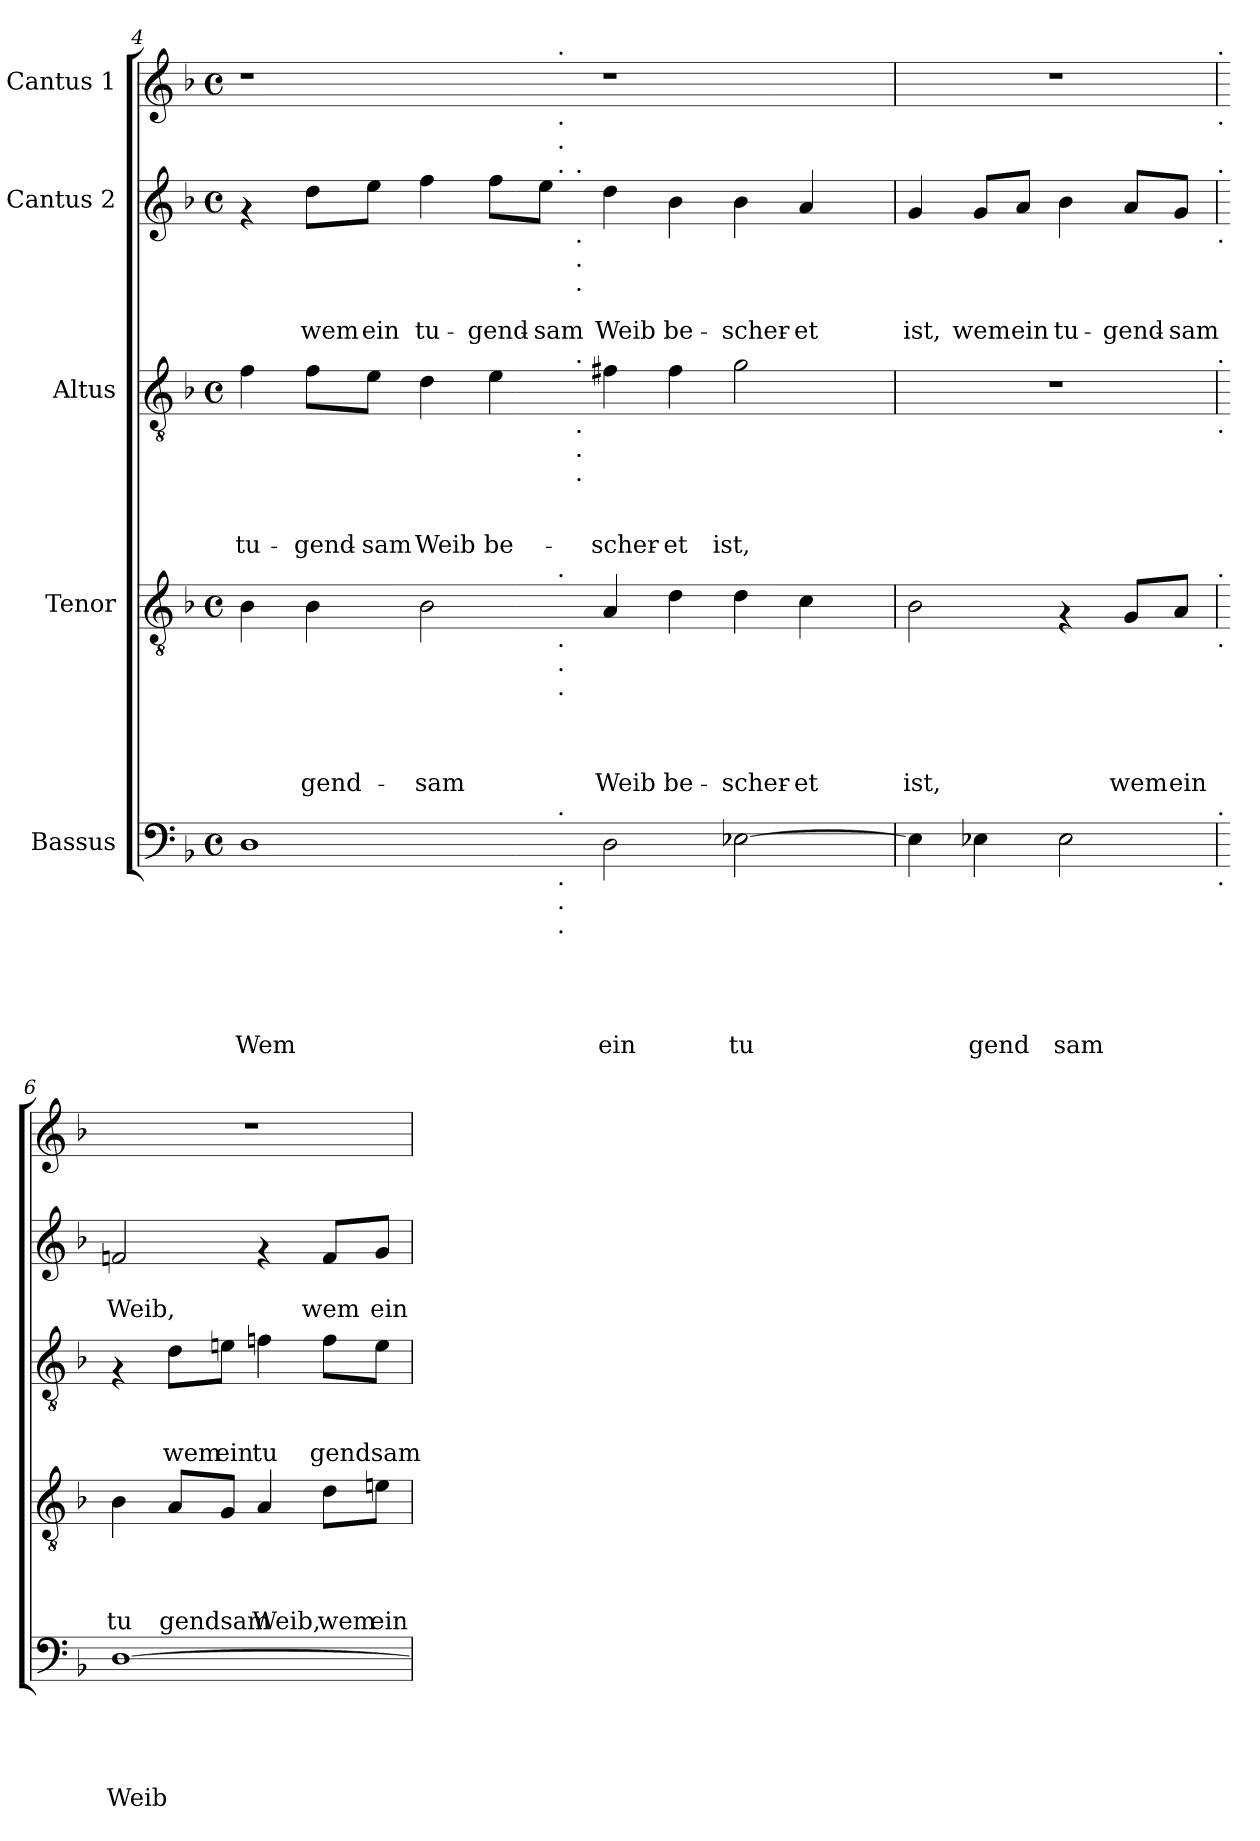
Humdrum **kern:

**kern	**text	**text	**text	**text	**text	**kern	**text	**text	**text	**text	**kern	**text	**text	**text	**kern	**text	**text	**kern
*part5	*part5	*part5	*part5	*part5	*part5	*part4	*part4	*part4	*part4	*part4	*part3	*part3	*part3	*part3	*part2	*part2	*part2	*part1
*staff5	*staff5	*staff5	*staff5	*staff5	*staff5	*staff4	*staff4	*staff4	*staff4	*staff4	*staff3	*staff3	*staff3	*staff3	*staff2	*staff2	*staff2	*staff1
*I"Bassus	*	*	*	*	*	*I"Tenor	*	*	*	*	*I"Altus	*	*	*	*I"Cantus 2	*	*	*I"Cantus 1
!!LO:PB:g=z
*clefF4	*	*	*	*	*	*clefGv2	*	*	*	*	*clefGv2	*	*	*	*clefG2	*	*	*clefG2
*k[b-]	*	*	*	*	*	*k[b-]	*	*	*	*	*k[b-]	*	*	*	*k[b-]	*	*	*k[b-]
*F:	*	*	*	*	*	*F:	*	*	*	*	*F:	*	*	*	*F:	*	*	*F:
*M4/4	*	*	*	*	*	*M4/4	*	*	*	*	*M4/4	*	*	*	*M4/4	*	*	*M4/4
*met(c)	*	*	*	*	*	*met(c)	*	*	*	*	*met(c)	*	*	*	*met(c)	*	*	*met(c)
=4	=4	=4	=4	=4	=4	=4	=4	=4	=4	=4	=4	=4	=4	=4	=4	=4	=4	=4
!	!	!	!	!	!LO:LY:b	!	!	!	!	!	!	!	!	!LO:LY:b	!	!	!	!
*^	*	*	*	*	*	*^	*	*	*	*	*^	*	*	*	*^	*	*	*^
1D	2ryy	.	.	.	.	Wem	4B-\	2ryy	.	.	.	.	4f\	2...ryy	.	.	tu-	4rf	2...ryy	.	.	1r	2ryy
!	!	!	!	!	!	!	!	!	!	!	!	!LO:LY:b	!	!	!	!	!LO:LY:b	!	!	!	!LO:LY:b	!	!
.	.	.	.	.	.	.	4B-\	.	.	.	.	gend-	8f\L	.	.	.	-gend-	8dd\L	.	.	wem	.	.
!	!	!	!	!	!	!	!	!	!	!	!	!	!	!	!	!	!LO:LY:b	!	!	!	!LO:LY:b	!	!
.	.	.	.	.	.	.	.	.	.	.	.	.	8e\J	.	.	.	-sam	8ee\J	.	.	ein	.	.
!	!	!	!	!	!	!	!	!	!	!	!	!LO:LY:b	!	!	!	!	!LO:LY:b	!	!	!	!LO:LY:b	!	!
.	4ryy	.	.	.	.	.	2B-\	4ryy	.	.	.	-sam	4d\	.	.	.	Weib	4ff\	.	.	tu-	.	4ryy
!	!	!	!	!	!	!	!	!	!	!	!	!	!	!	!	!	!LO:LY:b	!	!	!	!LO:LY:b	!	!
.	8ryy	.	.	.	.	.	.	8ryy	.	.	.	.	4e\	.	.	.	be-	8ff\L	.	.	-gend-	.	8ryy
!	!	!	!	!	!	!	!	!	!	!	!	!	!	!	!	!	!	!	!	!	!LO:LY:b	!	!
.	32ryy	.	.	.	.	.	.	32ryy	.	.	.	.	.	.	.	.	.	8ee\J	.	.	-sam	.	32ryy
!	!	!	!	!	!	!	!	!	!	!	!	!	!	!	!	!	!	!	!	!	!	!	!LO:TX:a:t=.
!	!	!	!	!	!	!	!	!	!	!	!	!	!	!	!	!	!	!	!	!	!	!	!LO:TX:b:t=.
!	!	!	!	!	!	!	!	!	!	!	!	!	!	!	!	!	!	!	!	!	!	!	!LO:TX:b:t=.
!	!	!	!	!	!	!	!	!	!	!	!	!	!	!	!	!	!	!	!	!	!	!	!LO:TX:b:t=.
!	!	!	!	!	!	!	!	!LO:TX:a:t=.	!	!	!	!	!	!	!	!	!	!	!	!	!	!	!
!	!	!	!	!	!	!	!	!LO:TX:b:t=.	!	!	!	!	!	!	!	!	!	!	!	!	!	!	!
!	!	!	!	!	!	!	!	!LO:TX:b:t=.	!	!	!	!	!	!	!	!	!	!	!	!	!	!	!
!	!	!	!	!	!	!	!	!LO:TX:b:t=.	!	!	!	!	!	!	!	!	!	!	!	!	!	!	!
!	!LO:TX:a:t=.	!	!	!	!	!	!	!	!	!	!	!	!	!	!	!	!	!	!	!	!	!	!
!	!LO:TX:b:t=.	!	!	!	!	!	!	!	!	!	!	!	!	!	!	!	!	!	!	!	!	!	!
!	!LO:TX:b:t=.	!	!	!	!	!	!	!	!	!	!	!	!	!	!	!	!	!	!	!	!	!	!
!	!LO:TX:b:t=.	!	!	!	!	!	!	!	!	!	!	!	!	!	!	!	!	!	!	!	!	!	!
.	1ryy	.	.	.	.	.	.	1ryy	.	.	.	.	.	.	.	.	.	.	.	.	.	.	1ryy
!	!	!	!	!	!	!	!	!	!	!	!	!	!	!	!	!	!	!	!LO:TX:a:t=.	!	!	!	!
!	!	!	!	!	!	!	!	!	!	!	!	!	!	!	!	!	!	!	!LO:TX:b:t=.	!	!	!	!
!	!	!	!	!	!	!	!	!	!	!	!	!	!	!	!	!	!	!	!LO:TX:b:t=.	!	!	!	!
!	!	!	!	!	!	!	!	!	!	!	!	!	!	!	!	!	!	!	!LO:TX:b:t=.	!	!	!	!
!	!	!	!	!	!	!	!	!	!	!	!	!	!	!LO:TX:a:t=.	!	!	!	!	!	!	!	!	!
!	!	!	!	!	!	!	!	!	!	!	!	!	!	!LO:TX:b:t=.	!	!	!	!	!	!	!	!	!
!	!	!	!	!	!	!	!	!	!	!	!	!	!	!LO:TX:b:t=.	!	!	!	!	!	!	!	!	!
!	!	!	!	!	!	!	!	!	!	!	!	!	!	!LO:TX:b:t=.	!	!	!	!	!	!	!	!	!
.	.	.	.	.	.	.	.	.	.	.	.	.	.	1ryy	.	.	.	.	1ryy	.	.	.	.
!	!	!	!	!	!	!LO:LY:b	!	!	!	!	!	!LO:LY:b	!	!	!	!	!LO:LY:b	!	!	!	!LO:LY:b	!	!
2D\	.	.	.	.	.	ein	4A/	.	.	.	.	Weib	4f#X\	.	.	.	-scher-	4dd\	.	.	Weib	1r	.
!	!	!	!	!	!	!	!	!	!	!	!	!LO:LY:b	!	!	!	!	!LO:LY:b	!	!	!	!LO:LY:b	!	!
.	.	.	.	.	.	.	4d\	.	.	.	.	be-	4f#\	.	.	.	-et	4b-\	.	.	be-	.	.
!	!	!	!	!	!	!LO:LY:b	!	!	!	!	!	!LO:LY:b	!	!	!	!	!LO:LY:b	!	!	!	!LO:LY:b	!	!
[>2E-X\	.	.	.	.	.	tu	4d\	.	.	.	.	-scher-	2g\	.	.	.	ist,	4b-\	.	.	-scher-	.	.
!	!	!	!	!	!	!	!	!	!	!	!	!LO:LY:b	!	!	!	!	!	!	!	!	!LO:LY:b	!	!
.	.	.	.	.	.	.	4c\	.	.	.	.	-et	.	.	.	.	.	4a/	.	.	-et	.	.
.	16.ryy	.	.	.	.	.	.	16.ryy	.	.	.	.	.	.	.	.	.	.	.	.	.	.	16.ryy
.	.	.	.	.	.	.	.	.	.	.	.	.	.	16ryy	.	.	.	.	16ryy	.	.	.	.
=5	=5	=5	=5	=5	=5	=5	=5	=5	=5	=5	=5	=5	=5	=5	=5	=5	=5	=5	=5	=5	=5	=5	=5
!	!	!	!	!	!	!	!	!	!	!	!	!LO:LY:b	!	!	!	!	!	!	!	!	!LO:LY:b	!	!
*v	*v	*	*	*	*	*	*	*	*	*	*	*	*v	*v	*	*	*	*v	*v	*	*	*v	*v
*	*	*	*	*	*	*v	*v	*	*	*	*	*	*	*	*	*	*	*	*
4E-\]	.	.	.	.	.	2B-\	.	.	.	ist,	1r	.	.	.	4g/	.	ist,	1r
!	!	!	!	!	!LO:LY:b	!	!	!	!	!	!	!	!	!	!	!	!LO:LY:b	!
4E-X\	.	.	.	.	gend	.	.	.	.	.	.	.	.	.	8g/L	.	wem	.
!	!	!	!	!	!	!	!	!	!	!	!	!	!	!	!	!	!LO:LY:b	!
.	.	.	.	.	.	.	.	.	.	.	.	.	.	.	8a/J	.	ein	.
!	!	!	!	!	!LO:LY:b	!	!	!	!	!	!	!	!	!	!	!	!LO:LY:b	!
2E-\	.	.	.	.	sam	4rF	.	.	.	.	.	.	.	.	4b-\	.	tu-	.
!	!	!	!	!	!	!	!	!	!	!LO:LY:b	!	!	!	!	!	!	!LO:LY:b	!
.	.	.	.	.	.	8G/L	.	.	.	wem	.	.	.	.	8a/L	.	-gend-	.
!	!	!	!	!	!	!	!	!	!	!LO:LY:b	!	!	!	!	!	!	!LO:LY:b	!
.	.	.	.	.	.	8A/J	.	.	.	ein	.	.	.	.	8g/J	.	-sam	.
!	!	!	!	!	!	!	!	!	!	!	!	!	!	!	!	!	!	!LO:TX:a:t=.
!	!	!	!	!	!	!	!	!	!	!	!	!	!	!	!	!	!	!LO:TX:b:t=.
!	!	!	!	!	!	!	!	!	!	!	!	!	!	!	!LO:TX:a:t=.	!	!	!
!	!	!	!	!	!	!	!	!	!	!	!	!	!	!	!LO:TX:b:t=.	!	!	!
!	!	!	!	!	!	!	!	!	!	!	!LO:TX:a:t=.	!	!	!	!	!	!	!
!	!	!	!	!	!	!	!	!	!	!	!LO:TX:b:t=.	!	!	!	!	!	!	!
!	!	!	!	!	!	!LO:TX:a:t=.	!	!	!	!	!	!	!	!	!	!	!	!
!	!	!	!	!	!	!LO:TX:b:t=.	!	!	!	!	!	!	!	!	!	!	!	!
!LO:TX:a:t=.	!	!	!	!	!	!	!	!	!	!	!	!	!	!	!	!	!	!
!LO:TX:b:t=.	!	!	!	!	!	!	!	!	!	!	!	!	!	!	!	!	!	!
!!LO:PB:g=z
=6	=6	=6	=6	=6	=6	=6	=6	=6	=6	=6	=6	=6	=6	=6	=6	=6	=6	=6
!	!	!	!	!	!LO:LY:b	!	!	!	!	!LO:LY:b	!	!	!	!	!	!	!LO:LY:b	!
[>1D	.	.	.	.	Weib	4B-\	.	.	.	tu	4rF	.	.	.	2fni/	.	Weib,	1r
!	!	!	!	!	!	!	!	!	!	!LO:LY:b	!	!	!	!LO:LY:b	!	!	!	!
.	.	.	.	.	.	8A/L	.	.	.	gendsam	8d\L	.	.	wem	.	.	.	.
!	!	!	!	!	!	!	!	!	!	!	!	!	!	!LO:LY:b	!	!	!	!
.	.	.	.	.	.	8G/J	.	.	.	.	8en\J	.	.	ein	.	.	.	.
!	!	!	!	!	!	!	!	!	!	!LO:LY:b	!	!	!	!LO:LY:b	!	!	!	!
.	.	.	.	.	.	4A/	.	.	.	Weib,	4fn\	.	.	tu	4rf	.	.	.
!	!	!	!	!	!	!	!	!	!	!LO:LY:b	!	!	!	!LO:LY:b	!	!	!LO:LY:b	!
.	.	.	.	.	.	8d\L	.	.	.	wem	8f\L	.	.	gendsam	8f/L	.	wem	.
!	!	!	!	!	!	!	!	!	!	!LO:LY:b	!	!	!	!	!	!	!LO:LY:b	!
.	.	.	.	.	.	8en\J	.	.	.	ein	8e\J	.	.	.	8g/J	.	ein	.
=	=	=	=	=	=	=	=	=	=	=	=	=	=	=	=	=	=	=
*-	*-	*-	*-	*-	*-	*-	*-	*-	*-	*-	*-	*-	*-	*-	*-	*-	*-	*-
